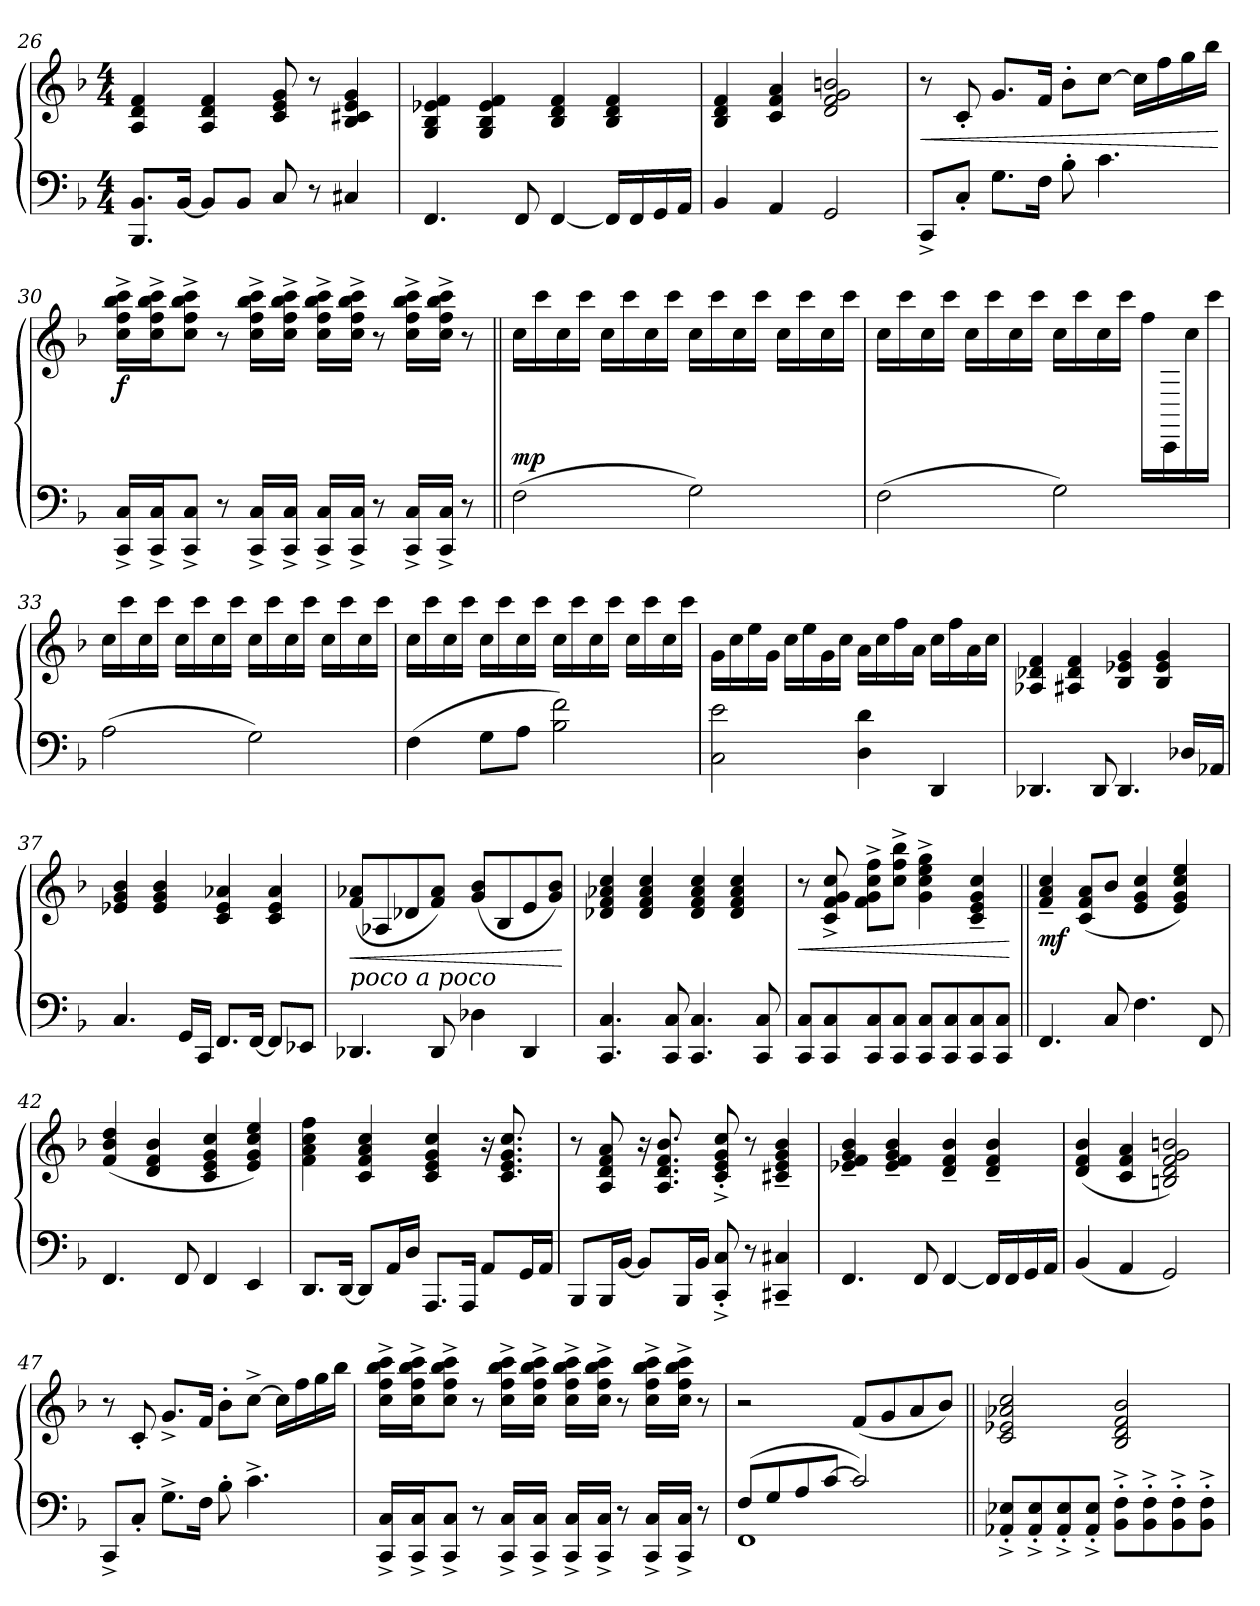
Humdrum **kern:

**kern	**kern	**dynam
*part1	*part1	*part1
*staff2	*staff1	*staff1/2
*clefF4	*clefG2	*
*k[b-]	*k[b-]	*
*M4/4	*M4/4	*
=26	=26	=26
8.BBB-/ 8.BB-/L	4A/ 4d/ 4f/	.
[16BB-/Jk	.	.
8BB-/L]	4A/ 4d/ 4f/	.
8BB-/J	.	.
8C/	8c/ 8e/ 8g/	.
8r	8r	.
4C#X/	4B-/ 4c#X/ 4e/ 4g/	.
!!LO:LB:g=z
=27	=27	=27
4.FF/	4G/ 4B-/ 4e-X/ 4f/	.
.	4G/ 4B-/ 4e-/ 4f/	.
8FF/	.	.
[4FF/	4B-/ 4d/ 4f/	.
16FF/LL]	4B-/ 4d/ 4f/	.
16FF/	.	.
16GG/	.	.
16AA/JJ	.	.
=28	=28	=28
4BB-/	4B-/ 4d/ 4f/	.
4AA/	4c/ 4f/ 4a/	.
2GG/	2d/ 2f/ 2g/ 2bn/	.
=29	=29	=29
!	!	!LO:HP:b
8CC^/L	8r	<
8C'/J	8c'/	.
8.G\L	8.g/L	.
16F\Jk	16f/Jk	.
8B-'\	8b-'\L	.
4.c\	[8cc\J	.
.	16cc\LL]	.
.	16ff\	.
.	16gg\	.
.	16bb-\JJ	.
.	.	[
!!LO:LB:g=z
=30	=30	=30
!	!	!LO:DY:b
16CC^/ 16C^/LL	16cc^\ 16ff^\ 16bb-^\ 16ccc^\LL	f
16CC^/ 16C^/J	16cc^\ 16ff^\ 16bb-^\ 16ccc^\J	.
8CC^/ 8C^/J	8cc^\ 8ff^\ 8bb-^\ 8ccc^\J	.
8r	8r	.
16CC^/ 16C^/LL	16cc^\ 16ff^\ 16bb-^\ 16ccc^\LL	.
16CC^/ 16C^/JJ	16cc^\ 16ff^\ 16bb-^\ 16ccc^\JJ	.
16CC^/ 16C^/LL	16cc^\ 16ff^\ 16bb-^\ 16ccc^\LL	.
16CC^/ 16C^/JJ	16cc^\ 16ff^\ 16bb-^\ 16ccc^\JJ	.
8r	8r	.
16CC^/ 16C^/LL	16cc^\ 16ff^\ 16bb-^\ 16ccc^\LL	.
16CC^/ 16C^/JJ	16cc^\ 16ff^\ 16bb-^\ 16ccc^\JJ	.
8r	8r	.
=31||	=31||	=31||
!	!	!LO:DY:a=2
(2F\	16cc\LL	mp
.	16ccc\	.
.	16cc\	.
.	16ccc\JJ	.
.	16cc\LL	.
.	16ccc\	.
.	16cc\	.
.	16ccc\JJ	.
2G\)	16cc\LL	.
.	16ccc\	.
.	16cc\	.
.	16ccc\JJ	.
.	16cc\LL	.
.	16ccc\	.
.	16cc\	.
.	16ccc\JJ	.
!!LO:LB:g=z
=32	=32	=32
(2F\	16cc\LL	.
.	16ccc\	.
.	16cc\	.
.	16ccc\JJ	.
.	16cc\LL	.
.	16ccc\	.
.	16cc\	.
.	16ccc\JJ	.
2G\)	16cc\LL	.
.	16ccc\	.
.	16cc\	.
.	16ccc\JJ	.
.	16ff\LL	.
.	16CC\	.
.	16cc\	.
.	16ccc/JJ	.
=33	=33	=33
(2A\	16cc\LL	.
.	16ccc\	.
.	16cc\	.
.	16ccc\JJ	.
.	16cc\LL	.
.	16ccc\	.
.	16cc\	.
.	16ccc\JJ	.
2G\)	16cc\LL	.
.	16ccc\	.
.	16cc\	.
.	16ccc\JJ	.
.	16cc\LL	.
.	16ccc\	.
.	16cc\	.
.	16ccc\JJ	.
!!LO:LB:g=z
=34	=34	=34
(4F\	16cc\LL	.
.	16ccc\	.
.	16cc\	.
.	16ccc\JJ	.
8G\L	16cc\LL	.
.	16ccc\	.
8A\J	16cc\	.
.	16ccc\JJ	.
2B-\ 2f\)	16cc\LL	.
.	16ccc\	.
.	16cc\	.
.	16ccc\JJ	.
.	16cc\LL	.
.	16ccc\	.
.	16cc\	.
.	16ccc\JJ	.
=35	=35	=35
2C\ 2e\	16g\LL	.
.	16cc\	.
.	16ee\	.
.	16g\JJ	.
.	16cc\LL	.
.	16ee\	.
.	16g\	.
.	16cc\JJ	.
4D\ 4d\	16a\LL	.
.	16cc\	.
.	16ff\	.
.	16a\JJ	.
4DD/	16cc\LL	.
.	16ff\	.
.	16a\	.
.	16cc\JJ	.
=36	=36	=36
4.DD-X/	4A-X/ 4d-X/ 4f/	.
.	4A#/ 4d-/ 4f/	.
8DD-/	.	.
4.DD-/	4B-/ 4e-X/ 4g/	.
.	4B-/ 4e-/ 4g/	.
16D-X/LL	.	.
16AA-X/JJ	.	.
!!LO:LB:g=z
=37	=37	=37
4.C/	4e-X/ 4g/ 4b-/	.
.	4e-/ 4g/ 4b-/	.
16GG/LL	.	.
16CC/JJ	.	.
8.FF/L	4c/ 4e-/ 4a-X/	.
[16FF/Jk	.	.
8FF/L]	4c/ 4e-/ 4a-/	.
8EE-X/J	.	.
=38	=38	=38
!	!LO:TX:b:i:t=poco a poco	!
!	!	!LO:HP:b
4.DD-X/	(8f/ 8a-X/L	<
.	8A-X/	.
.	8d-X/	.
8DD-/	8f/ 8a-/J)	.
4D-X\	(8g/ 8b-/L	.
.	8B-/	.
4DD-/	8e/	.
.	8g/ 8b-/J)	.
.	.	[
=39	=39	=39
4.CC/ 4.C/	4d-X/ 4f/ 4a-X/ 4cc/	.
.	4d-/ 4f/ 4a-/ 4cc/	.
8CC/ 8C/	.	.
4.CC/ 4.C/	4d-/ 4f/ 4a-/ 4cc/	.
.	4d-/ 4f/ 4a-/ 4cc/	.
8CC/ 8C/	.	.
=40	=40	=40
!	!	!LO:HP:b
8CC/ 8C/L	8r	<
8CC/ 8C/	8c^/ 8f^/ 8g^/ 8cc^/	.
8CC/ 8C/	8f^\ 8g^\ 8cc^\ 8ff^\L	.
8CC/ 8C/J	8cc^\ 8ff^\ 8bb-^\J	.
8CC/ 8C/L	4g^\ 4cc^\ 4ee^\ 4gg^\	.
8CC/ 8C/	.	.
8CC/ 8C/	4c~/ 4e~/ 4g~/ 4cc~/	.
8CC/ 8C/J	.	.
.	.	[
!!LO:PB:g=z
=41||	=41||	=41||
!	!	!LO:DY:b
4.FF/	4f~/ 4a~/ 4cc~/	mf
.	(8c/ 8f/ 8a/L	.
8C/	8b-/J	.
4.F\	4e/ 4g/ 4cc/	.
.	4e/ 4g/ 4cc/ 4ee/)	.
8FF/	.	.
=42	=42	=42
4.FF/	(4f/ 4b-/ 4dd/	.
.	4d/ 4f/ 4b-/	.
8FF/	.	.
4FF/	4c/ 4e/ 4g/ 4cc/	.
4EE/	4e/ 4g/ 4cc/ 4ee/)	.
=43	=43	=43
8.DD/L	4f\ 4a\ 4cc\ 4ff\	.
[16DD/Jk	.	.
8DD/L]	4c/ 4f/ 4a/ 4cc/	.
16AA/L	.	.
16D/JJ	.	.
8.AAA/L	4c/ 4e/ 4g/ 4cc/	.
16AAA/Jk	.	.
8AA/L	16r	.
.	8.c/ 8.e/ 8.g/ 8.cc/	.
16GG/L	.	.
16AA/JJ	.	.
=44	=44	=44
8BBB-/L	8r	.
16BBB-/L	8A/ 8d/ 8f/ 8a/	.
[16BB-/JJ	.	.
8BB-/L]	16r	.
.	8.A/ 8.d/ 8.f/ 8.b-/	.
16BBB-/L	.	.
16BB-/JJ	.	.
8CC^'/ 8C^'/	8c^'/ 8e^'/ 8g^'/ 8cc^'/	.
8r	8r	.
4CC#X~/ 4C#X~/	4c#X~/ 4e~/ 4g~/ 4b-~/	.
!!LO:LB:g=z
=45	=45	=45
4.FF/	4e-X~/ 4f~/ 4g~/ 4b-~/	.
.	4e-~/ 4f~/ 4g~/ 4b-~/	.
8FF/	.	.
[4FF/	4d~/ 4f~/ 4b-~/	.
16FF/LL]	4d~/ 4f~/ 4b-~/	.
16FF/	.	.
16GG/	.	.
16AA/JJ	.	.
=46	=46	=46
(4BB-/	(4d/ 4f/ 4b-/	.
4AA/	4c/ 4f/ 4a/	.
2GG/)	2Bn/ 2d/ 2f/ 2g/ 2bn/)	.
=47	=47	=47
8CC^/L	8r	.
8C'/J	8c'/	.
8.G^\L	8.g^/L	.
16F\Jk	16f/Jk	.
8B-'\	8b-'\L	.
4.c^\	[8cc^\J	.
.	16cc\LL]	.
.	16ff\	.
.	16gg\	.
.	16bb-\JJ	.
!!LO:LB:g=z
=48	=48	=48
16CC^/ 16C^/LL	16cc^\ 16ff^\ 16bb-^\ 16ccc^\LL	.
16CC^/ 16C^/J	16cc^\ 16ff^\ 16bb-^\ 16ccc^\J	.
8CC^/ 8C^/J	8cc^\ 8ff^\ 8bb-^\ 8ccc^\J	.
8r	8r	.
16CC^/ 16C^/LL	16cc^\ 16ff^\ 16bb-^\ 16ccc^\LL	.
16CC^/ 16C^/JJ	16cc^\ 16ff^\ 16bb-^\ 16ccc^\JJ	.
16CC^/ 16C^/LL	16cc^\ 16ff^\ 16bb-^\ 16ccc^\LL	.
16CC^/ 16C^/JJ	16cc^\ 16ff^\ 16bb-^\ 16ccc^\JJ	.
8r	8r	.
16CC^/ 16C^/LL	16cc^\ 16ff^\ 16bb-^\ 16ccc^\LL	.
16CC^/ 16C^/JJ	16cc^\ 16ff^\ 16bb-^\ 16ccc^\JJ	.
8r	8r	.
=49	=49	=49
*^	*	*
(8F/L	1FF	2r	.
8G/	.	.	.
8A/	.	.	.
[8c/J	.	.	.
2c/])	.	(8f/L	.
.	.	8g/	.
.	.	8a/	.
.	.	8b-/J)	.
*v	*v	*	*
=50||	=50||	=50||
8AA-X^'/ 8E-X^'/L	2c/ 2e-X/ 2a-X/ 2cc/	.
8AA-^'/ 8E-^'/	.	.
8AA-^'/ 8E-^'/	.	.
8AA-^'/ 8E-^'/J	.	.
8BB-^'\ 8F^'\L	2B-/ 2d/ 2f/ 2b-/	.
8BB-^'\ 8F^'\	.	.
8BB-^'\ 8F^'\	.	.
8BB-^'\ 8F^'\J	.	.
=	=	=
*-	*-	*-
